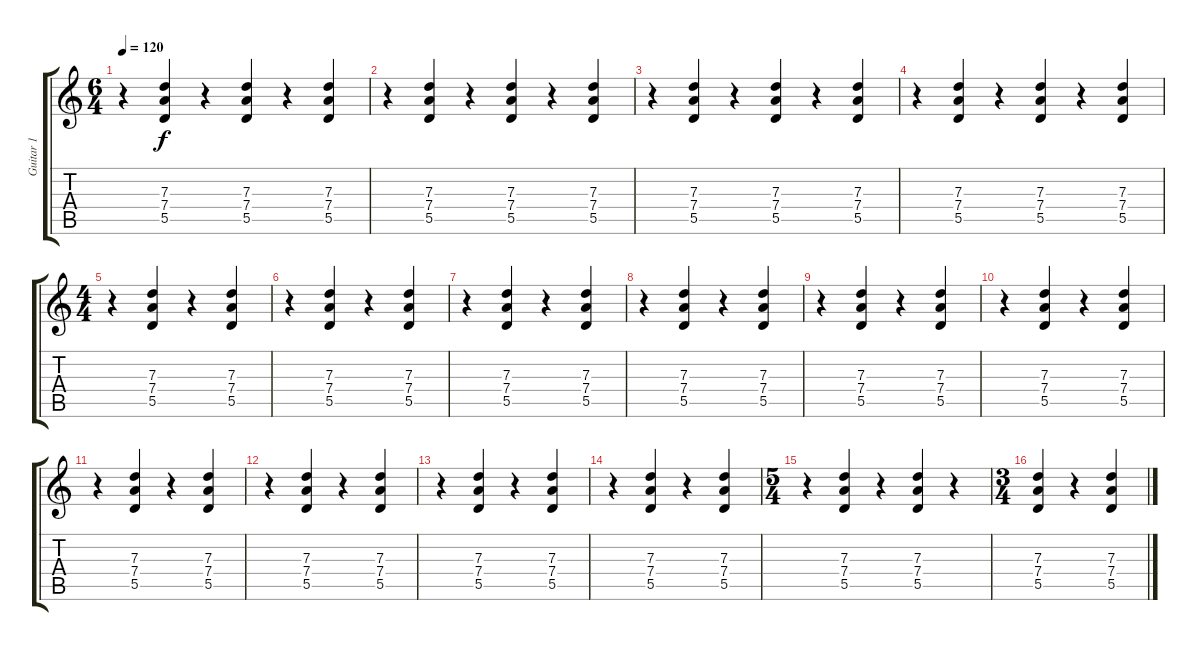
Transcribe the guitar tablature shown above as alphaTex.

\track ("Guitar 1" "Guitar 1") {instrument distortionguitar}
\staff {score tabs}
\tuning (E4 B3 G3 D3 A2 D2) {hide}
\ts (6 4)
\tempo 120
\clef g2
\ks c
r.4{dy f} (7.3 7.4 5.5).4 r.4 (7.3 7.4 5.5).4 r.4 (7.3 7.4 5.5).4 |
r.4 (7.3 7.4 5.5).4 r.4 (7.3 7.4 5.5).4 r.4 (7.3 7.4 5.5).4 |
r.4 (7.3 7.4 5.5).4 r.4 (7.3 7.4 5.5).4 r.4 (7.3 7.4 5.5).4 |
r.4 (7.3 7.4 5.5).4 r.4 (7.3 7.4 5.5).4 r.4 (7.3 7.4 5.5).4 |
\ts (4 4)
r.4 (7.3 7.4 5.5).4 r.4 (7.3 7.4 5.5).4 |
r.4 (7.3 7.4 5.5).4 r.4 (7.3 7.4 5.5).4 |
r.4 (7.3 7.4 5.5).4 r.4 (7.3 7.4 5.5).4 |
r.4 (7.3 7.4 5.5).4 r.4 (7.3 7.4 5.5).4 |
r.4 (7.3 7.4 5.5).4 r.4 (7.3 7.4 5.5).4 |
r.4 (7.3 7.4 5.5).4 r.4 (7.3 7.4 5.5).4 |
r.4 (7.3 7.4 5.5).4 r.4 (7.3 7.4 5.5).4 |
r.4 (7.3 7.4 5.5).4 r.4 (7.3 7.4 5.5).4 |
r.4 (7.3 7.4 5.5).4 r.4 (7.3 7.4 5.5).4 |
r.4 (7.3 7.4 5.5).4 r.4 (7.3 7.4 5.5).4 |
\ts (5 4)
r.4 (7.3 7.4 5.5).4 r.4 (7.3 7.4 5.5).4 r.4 |
\ts (3 4)
(7.3 7.4 5.5).4 r.4 (7.3 7.4 5.5).4
